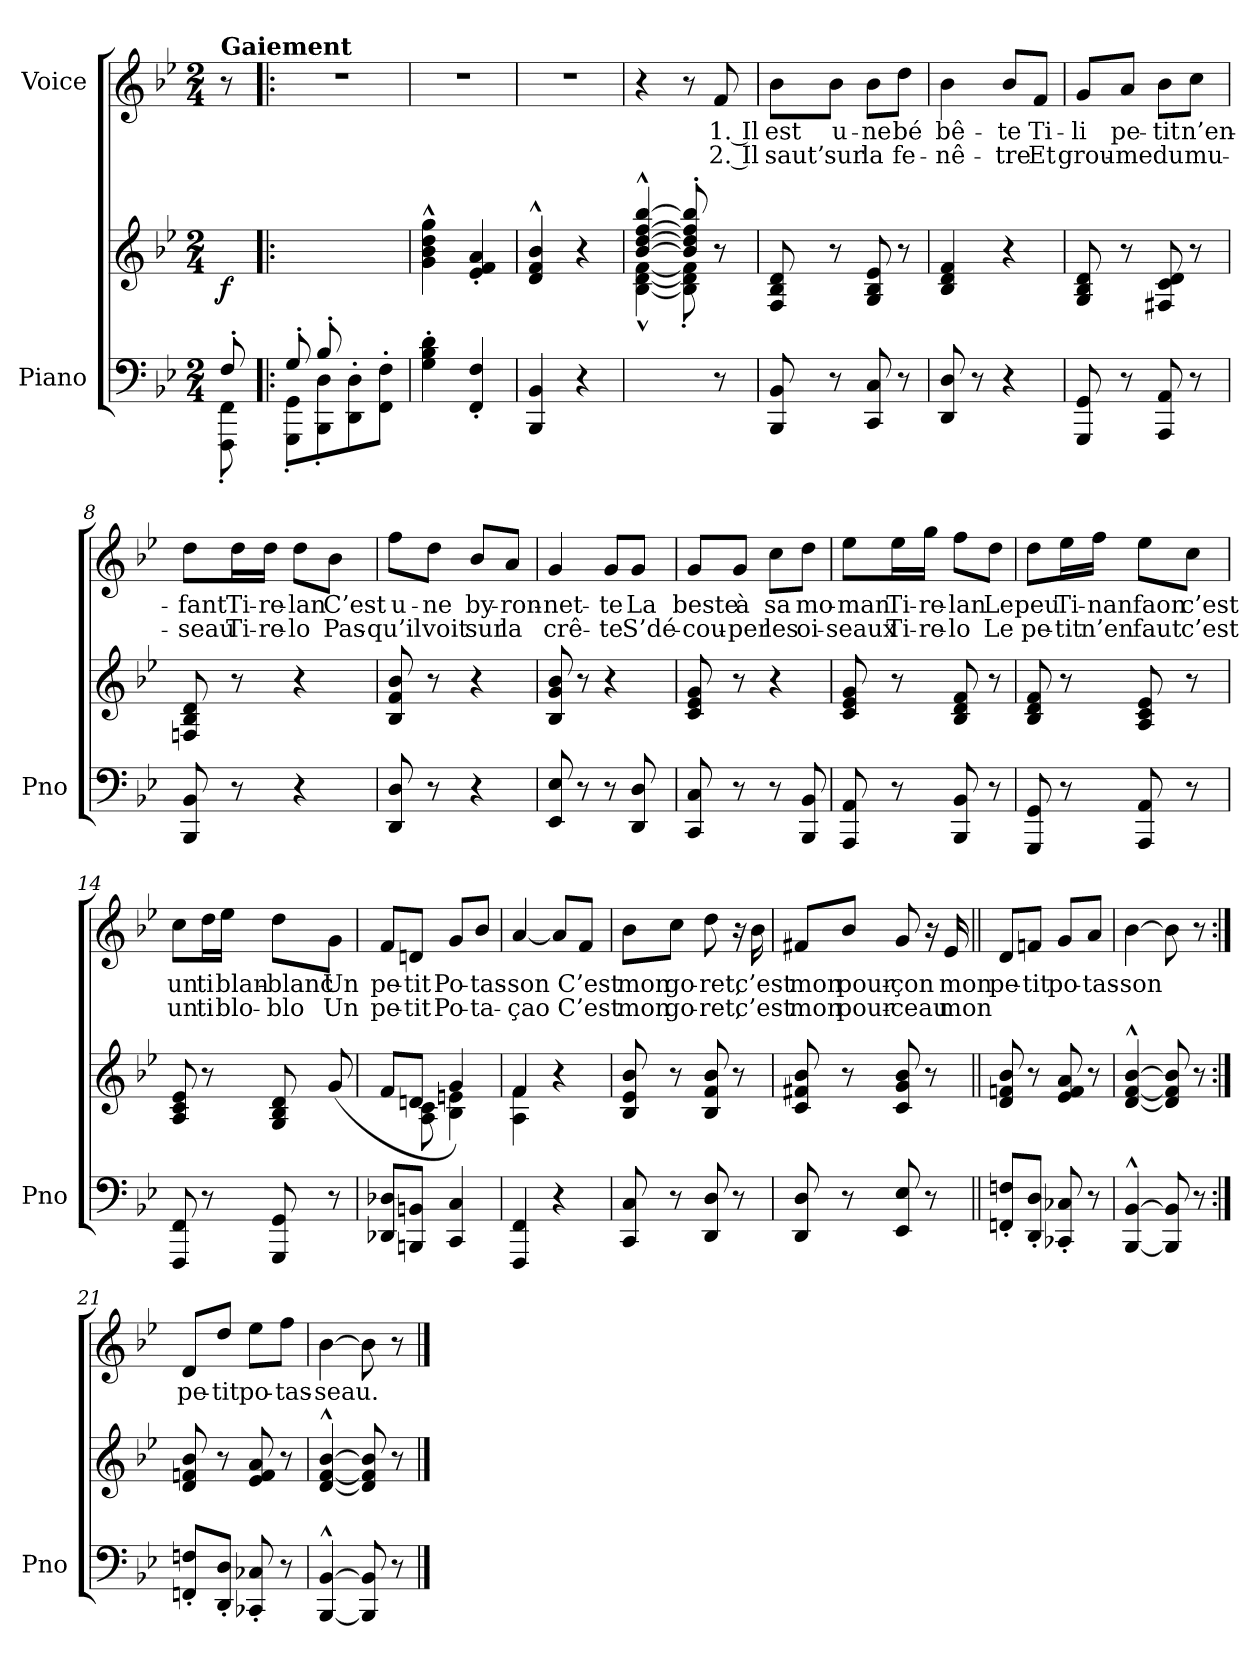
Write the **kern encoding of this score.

**kern	**kern	**dynam	**kern	**text	**text
*part2	*part2	*part2	*part1	*part1	*part1
*staff3	*staff2	*staff2/3	*staff1	*staff1	*staff1
*I"Piano	*	*	*I"Voice	*	*
*I'Pno	*	*	*	*	*
*clefF4	*clefG2	*	*clefG2	*	*
*k[b-e-]	*k[b-e-]	*	*k[b-e-]	*	*
*M2/4	*M2/4	*	*M2/4	*	*
=	=	=	=	=	=
*^	*	*	*	*	*
!	!	!	!	!LO:TX:a:B:t=Gaiement	!	!
!	!	!	!LO:DY:b	!	!	!
8F'>/	8FFF\'< 8FF\'<	8ryy	f	8r	.	.
=1!|:	=1!|:	=1!|:	=1!|:	=1!|:	=1!|:	=1!|:
8G'>/L	8GGG\'< 8GG\'<L	4ryy	.	2r	.	.
8B-'>/	8BBB-\'< 8D\'<	.	.	.	.	.
4ryy	8DD\'< 8D\'<	8d'\	.	.	.	.
.	8FF\'< 8F\'<J	8f'\J	.	.	.	.
*v	*v	*	*	*	*	*
=2	=2	=2	=2	=2	=2
4G\' 4B-\' 4d\'	4g\^^ 4b-\^^ 4dd\^^ 4gg\^^	.	2r	.	.
4FF/' 4F/'	4e-/' 4f/' 4a/'	.	.	.	.
=3	=3	=3	=3	=3	=3
4BBB-/ 4BB-/	4d/^^ 4f/^^ 4b-/^^	.	2r	.	.
4r	4r	.	.	.	.
!!LO:LB:g=z
=4	=4	=4	=4	=4	=4
*	*^	*	*	*	*
4ryy	[4b-/^^ [4dd/^^ [4ff/^^ [4bb-/^^	[4B-\^^ [4d\^^ [4f\^^	.	4r	.	.
8ryy	8b-/]' 8dd/]' 8ff/]' 8bb-/]'	8B-\]' 8d\]' 8f\]'	.	8r	.	.
!	!	!	!	!	!LO:LY:b	!LO:LY:b
8r	8r	8ryy	.	8f/	1. Il	2. Il
=5	=5	=5	=5	=5	=5	=5
!	!	!	!	!	!LO:LY:b	!LO:LY:b
*	*v	*v	*	*	*	*
8BBB-/ 8BB-/	8F/ 8B-/ 8d/	.	8b-\L	est	saut’
!	!	!	!	!LO:LY:b	!LO:LY:b
8r	8r	.	8b-\J	u-	sur
!	!	!	!	!LO:LY:b	!LO:LY:b
8CC/ 8C/	8G/ 8B-/ 8e-/	.	8b-\L	-ne	la
!	!	!	!	!LO:LY:b	!LO:LY:b
8r	8r	.	8dd\J	bé	fe-
=6	=6	=6	=6	=6	=6
!	!	!	!	!LO:LY:b	!LO:LY:b
8DD/ 8D/	4B-/ 4d/ 4f/	.	4b-\	bê-	-nê-
8r	.	.	.	.	.
!	!	!	!	!LO:LY:b	!LO:LY:b
4r	4r	.	8b-/L	-te	-tre
!	!	!	!	!LO:LY:b	!LO:LY:b
.	.	.	8f/J	Ti-	Et
=7	=7	=7	=7	=7	=7
!	!	!	!	!LO:LY:b	!LO:LY:b
8GGG/ 8GG/	8G/ 8B-/ 8d/	.	8g/L	-li	grou-
!	!	!	!	!LO:LY:b	!LO:LY:b
8r	8r	.	8a/J	pe-	-me
!	!	!	!	!LO:LY:b	!LO:LY:b
8AAA/ 8AA/	8F#X/ 8c/ 8d/	.	8b-\L	-tit	du
!	!	!	!	!LO:LY:b	!LO:LY:b
8r	8r	.	8cc\J	n’en-	mu-
=8	=8	=8	=8	=8	=8
!	!	!	!	!LO:LY:b	!LO:LY:b
8BBB-/ 8BB-/	8Fni/ 8B-/ 8d/	.	8dd\L	-fant	-seau
!	!	!	!	!LO:LY:b	!LO:LY:b
8r	8r	.	16dd\L	Ti-	Ti-
!	!	!	!	!LO:LY:b	!LO:LY:b
.	.	.	16dd\JJ	-re-	-re-
!	!	!	!	!LO:LY:b	!LO:LY:b
4r	4r	.	8dd\L	-lan	-lo
!	!	!	!	!LO:LY:b	!LO:LY:b
.	.	.	8b-\J	C’est	Pas-
!!LO:LB:g=z
=9	=9	=9	=9	=9	=9
!	!	!	!	!LO:LY:b	!LO:LY:b
8DD/ 8D/	8B-/ 8f/ 8b-/	.	8ff\L	u-	-qu’il
!	!	!	!	!LO:LY:b	!LO:LY:b
8r	8r	.	8dd\J	-ne	voit
!	!	!	!	!LO:LY:b	!LO:LY:b
4r	4r	.	8b-/L	by-	sur
!	!	!	!	!LO:LY:b	!LO:LY:b
.	.	.	8a/J	-ron-	la
=10	=10	=10	=10	=10	=10
!	!	!	!	!LO:LY:b	!LO:LY:b
8EE-/ 8E-/	8B-/ 8g/ 8b-/	.	4g/	-net-	crê-
8r	8r	.	.	.	.
!	!	!	!	!LO:LY:b	!LO:LY:b
8r	4r	.	8g/L	-te	-te
!	!	!	!	!LO:LY:b	!LO:LY:b
8DD/ 8D/	.	.	8g/J	La	S’dé-
=11	=11	=11	=11	=11	=11
!	!	!	!	!LO:LY:b	!LO:LY:b
8CC/ 8C/	8c/ 8e-/ 8g/	.	8g/L	beste	-cou-
!	!	!	!	!LO:LY:b	!LO:LY:b
8r	8r	.	8g/J	à	-per
!	!	!	!	!LO:LY:b	!LO:LY:b
8r	4r	.	8cc\L	sa	les
!	!	!	!	!LO:LY:b	!LO:LY:b
8BBB-/ 8BB-/	.	.	8dd\J	mo-	oi-
=12	=12	=12	=12	=12	=12
!	!	!	!	!LO:LY:b	!LO:LY:b
8AAA/ 8AA/	8c/ 8e-/ 8g/	.	8ee-\L	-man	-seaux
!	!	!	!	!LO:LY:b	!LO:LY:b
8r	8r	.	16ee-\L	Ti-	Ti-
!	!	!	!	!LO:LY:b	!LO:LY:b
.	.	.	16gg\JJ	-re-	-re-
!	!	!	!	!LO:LY:b	!LO:LY:b
8BBB-/ 8BB-/	8B-/ 8d/ 8f/	.	8ff\L	-lan	-lo
!	!	!	!	!LO:LY:b	!LO:LY:b
8r	8r	.	8dd\J	Le	Le
!!LO:LB:g=z
=13	=13	=13	=13	=13	=13
!	!	!	!	!LO:LY:b	!LO:LY:b
8GGG/ 8GG/	8B-/ 8d/ 8f/	.	8dd\L	peu	pe-
!	!	!	!	!LO:LY:b	!LO:LY:b
8r	8r	.	16ee-\L	Ti-	-tit
!	!	!	!	!LO:LY:b	!LO:LY:b
.	.	.	16ff\JJ	-nan	n’en
!	!	!	!	!LO:LY:b	!LO:LY:b
8AAA/ 8AA/	8A/ 8c/ 8e-/	.	8ee-\L	faon	faut
!	!	!	!	!LO:LY:b	!LO:LY:b
8r	8r	.	8cc\J	c’est	c’est
=14	=14	=14	=14	=14	=14
!	!	!	!	!LO:LY:b	!LO:LY:b
8FFF/ 8FF/	8A/ 8c/ 8e-/	.	8cc\L	un	un
!	!	!	!	!LO:LY:b	!LO:LY:b
8r	8r	.	16dd\L	ti	ti
!	!	!	!	!LO:LY:b	!LO:LY:b
.	.	.	16ee-\JJ	-blan-	blo-
!	!	!	!	!LO:LY:b	!LO:LY:b
8GGG/ 8GG/	8G/ 8B-/ 8d/	.	8dd\L	-blanc	-blo
!	!	!	!	!LO:LY:b	!LO:LY:b
8r	(8g/	.	8g\J	Un	Un
=15	=15	=15	=15	=15	=15
*	*^	*	*	*	*
!	!	!	!	!	!LO:LY:b	!LO:LY:b
8DD-X/ 8D-X/L	8f/L	8ryy	.	8f/L	pe-	pe-
!	!	!	!	!	!LO:LY:b	!LO:LY:b
8BBBn/ 8BBn/J	8dn/J	8A\ 8c\	.	8dn/J	-tit	-tit
!	!	!	!	!	!LO:LY:b	!LO:LY:b
4CC/ 4C/	4g/)	4B-\ 4en\	.	8g/L	Po-	Po-
!	!	!	!	!	!LO:LY:b	!LO:LY:b
.	.	.	.	8b-/J	-tas-	-ta-
!!LO:PB:g=z
=16	=16	=16	=16	=16	=16	=16
!	!	!	!	!	!LO:LY:b	!LO:LY:b
4FFF/ 4FF/	4f/	4A\ 4f\	.	[4a/	-son	-çao
4r	4r	4ryy	.	8a/L]	.	.
!	!	!	!	!	!LO:LY:b	!LO:LY:b
.	.	.	.	8f/J	C’est	C’est
*	*v	*v	*	*	*	*
=17	=17	=17	=17	=17	=17
!	!	!	!	!LO:LY:b	!LO:LY:b
8CC/ 8C/	8B-/ 8e-i/ 8b-/	.	8b-\L	mon	mon
!	!	!	!	!LO:LY:b	!LO:LY:b
8r	8r	.	8cc\J	go-	go-
!	!	!	!	!LO:LY:b	!LO:LY:b
8DD/ 8D/	8B-/ 8f/ 8b-/	.	8dd\	-ret,	-ret,
8r	8r	.	16r	.	.
!	!	!	!	!LO:LY:b	!LO:LY:b
.	.	.	16b-\	c’est	c’est
=18	=18	=18	=18	=18	=18
!	!	!	!	!LO:LY:b	!LO:LY:b
8DD/ 8D/	8c/ 8f#X/ 8b-/	.	8f#X/L	mon	mon
!	!	!	!	!LO:LY:b	!LO:LY:b
8r	8r	.	8b-/J	pour-	pour-
!	!	!	!	!LO:LY:b	!LO:LY:b
8EE-/ 8E-/	8c/ 8g/ 8b-/	.	8g/	-çon	-ceau
8r	8r	.	16r	.	.
!	!	!	!	!LO:LY:b	!LO:LY:b
.	.	.	16e-/	mon	mon
!!LO:LB:g=z
=19||	=19||	=19||	=19||	=19||	=19||
!	!	!	!	!LO:LY:b	!
8FFni/' 8Fni/'L	8d/ 8fni/ 8b-/	.	8d/L	pe-	.
!	!	!	!	!LO:LY:b	!
8DD/' 8D/'J	8r	.	8fn/J	-tit	.
!	!	!	!	!LO:LY:b	!
8CC-X/' 8C-X/'	8e-/ 8f/ 8a/	.	8g/L	po-	.
!	!	!	!	!LO:LY:b	!
8r	8r	.	8a/J	-tas-	.
=20	=20	=20	=20	=20	=20
!	!	!	!	!LO:LY:b	!
[4BBB-/^^ [4BB-/^^	[4d/^^ [4f/^^ [4b-/^^	.	[4b-\	-son	.
8BBB-/] 8BB-/]	8d/] 8f/] 8b-/]	.	8b-\]	.	.
8r	8r	.	8r	.	.
=21:|!	=21:|!	=21:|!	=21:|!	=21:|!	=21:|!
!	!	!	!	!LO:LY:b	!
8FFni/' 8Fni/'L	8d/ 8fni/ 8b-/	.	8d/L	pe-	.
!	!	!	!	!LO:LY:b	!
8DD/' 8D/'J	8r	.	8dd/J	-tit	.
!	!	!	!	!LO:LY:b	!
8CC-X/' 8C-X/'	8e-/ 8f/ 8a/	.	8ee-\L	po-	.
!	!	!	!	!LO:LY:b	!
8r	8r	.	8ff\J	-tas-	.
=22	=22	=22	=22	=22	=22
!	!	!	!	!LO:LY:b	!
[4BBB-/^^ [4BB-/^^	[4d/^^ [4f/^^ [4b-/^^	.	[4b-\	-seau.	.
8BBB-/] 8BB-/]	8d/] 8f/] 8b-/]	.	8b-\]	.	.
8r	8r	.	8r	.	.
==	==	==	==	==	==
*-	*-	*-	*-	*-	*-
